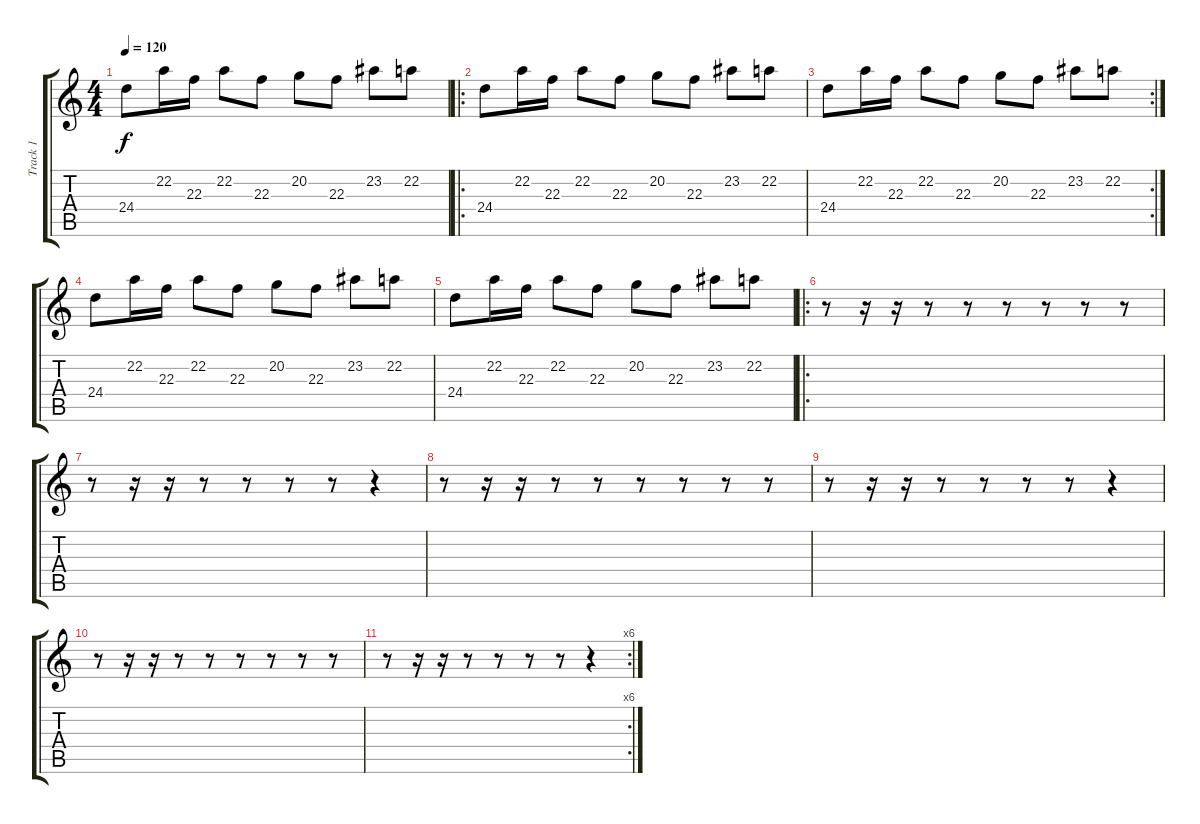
\track ("Track 1" "Track 1") {instrument stringensemble1}
\staff {score tabs}
\tuning (E4 B3 G3 D3 A2 E2) {hide}
\ts (4 4)
\tempo 120
\clef g2
\ks c
24.4.8{dy f instrument vibraphone} 22.2.16 22.3.16 22.2.8 22.3.8 20.2.8 22.3.8 23.2.8 22.2.8 |
\ro
24.4.8{instrument vibraphone} 22.2.16 22.3.16 22.2.8 22.3.8 20.2.8 22.3.8 23.2.8 22.2.8 |
\rc 2
24.4.8{instrument vibraphone} 22.2.16 22.3.16 22.2.8 22.3.8 20.2.8 22.3.8 23.2.8 22.2.8 |
24.4.8{instrument vibraphone} 22.2.16 22.3.16 22.2.8 22.3.8 20.2.8 22.3.8 23.2.8 22.2.8 |
24.4.8{instrument vibraphone} 22.2.16 22.3.16 22.2.8 22.3.8 20.2.8 22.3.8 23.2.8 22.2.8 |
\ro
r.8{instrument vibraphone} r.16 r.16 r.8 r.8 r.8 r.8 r.8 r.8 |
r.8{instrument vibraphone} r.16 r.16 r.8 r.8 r.8 r.8 r.4 |
r.8{instrument vibraphone} r.16 r.16 r.8 r.8 r.8 r.8 r.8 r.8 |
r.8{instrument vibraphone} r.16 r.16 r.8 r.8 r.8 r.8 r.4 |
r.8{instrument vibraphone} r.16 r.16 r.8 r.8 r.8 r.8 r.8 r.8 |
\rc 6
r.8{instrument vibraphone} r.16 r.16 r.8 r.8 r.8 r.8 r.4
